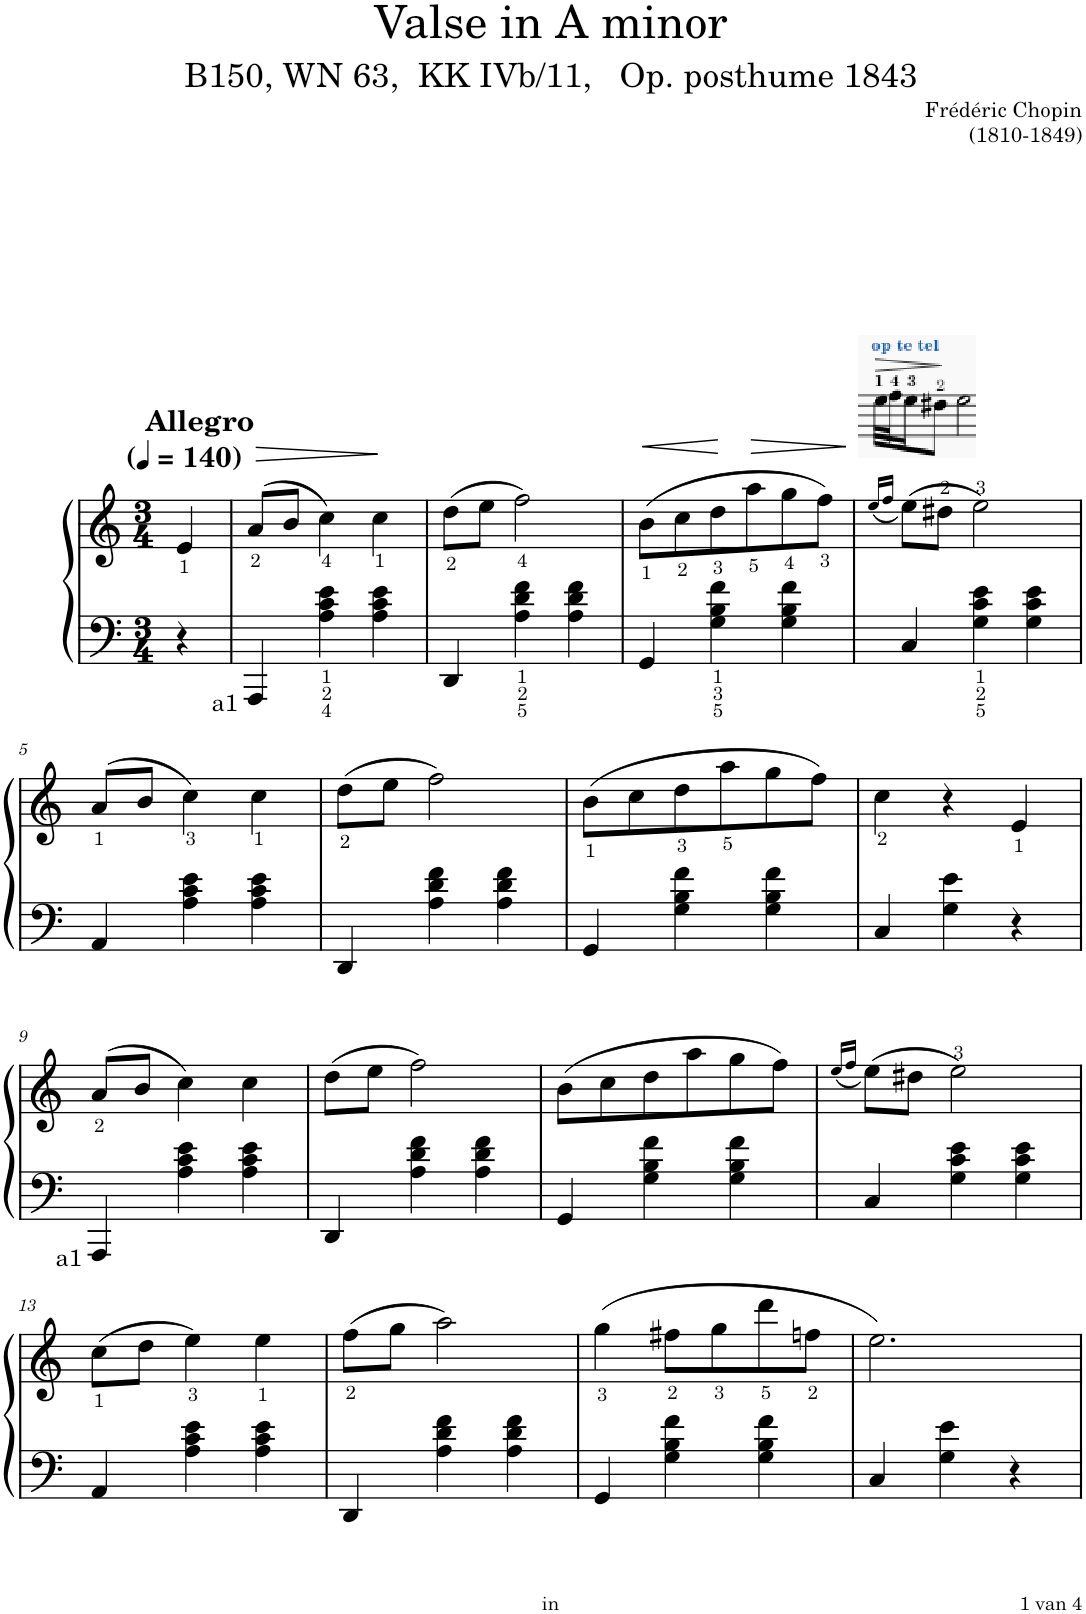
**kern	**kern	**dynam
*part1	*part1	*part1
*staff2	*staff1	*staff1/2
*I"Piano	*	*
*I'Pno.	*	*
*clefF4	*clefG2	*
*k[]	*k[]	*
*M3/4	*M3/4	*
*MM140	*MM140	*
=	=	=
!	!LO:TX:a:B:t=Allegro	!
4r	4e</	.
=1	=1	=1
!LO:TX:b:t=a1	!	!
!	!	!LO:HP:b
4AAA/	(8a</L	>
.	8b/J	.
4A\ 4c\ 4e\	4cc<\)	.
4A\ 4c\ 4e\	4cc<\	.
.	.	]
=2	=2	=2
4DD/	(8dd<\L	.
.	8ee\J	.
4A\ 4d\ 4f\	2ff<\)	.
4A\ 4d\ 4f\	.	.
=3	=3	=3
!	!	!LO:HP:b
4GG/	(8b<\L	<
.	8cc<\	.
4G\ 4B\ 4f\	8dd<\	.
!	!	!LO:HP:n=1:b
.	8aa<\	[ >
4G\ 4B\ 4f\	8gg<\	.
.	8ff<\J)	.
.	.	]
=4	=4	=4
.	(16qee/LL	.
.	16qff/JJ	.
4C/	(8ee\L)	.
.	8dd#X\J	.
4G\ 4c\ 4e\	2ee\)	.
4G\ 4c\ 4e\	.	.
!!LO:LB:g=z
=5	=5	=5
4AA/	(8a</L	.
.	8b/J	.
4A\ 4c\ 4e\	4cc<\)	.
4A\ 4c\ 4e\	4cc<\	.
=6	=6	=6
4DD/	(8dd<\L	.
.	8ee\J	.
4A\ 4d\ 4f\	2ff\)	.
4A\ 4d\ 4f\	.	.
=7	=7	=7
4GG/	(8b<\L	.
.	8cc\	.
4G\ 4B\ 4f\	8dd<\	.
.	8aa<\	.
4G\ 4B\ 4f\	8gg\	.
.	8ff\J)	.
=8	=8	=8
4C/	4cc<\	.
4G\ 4e\	4r	.
4r	4e</	.
!!LO:LB:g=z
=9	=9	=9
!LO:TX:b:t=a1	!	!
4AAA/	(8a</L	.
.	8b/J	.
4A\ 4c\ 4e\	4cc\)	.
4A\ 4c\ 4e\	4cc\	.
=10	=10	=10
4DD/	(8dd\L	.
.	8ee\J	.
4A\ 4d\ 4f\	2ff\)	.
4A\ 4d\ 4f\	.	.
=11	=11	=11
4GG/	(8b\L	.
.	8cc\	.
4G\ 4B\ 4f\	8dd\	.
.	8aa\	.
4G\ 4B\ 4f\	8gg\	.
.	8ff\J)	.
=12	=12	=12
.	(16qee/LL	.
.	16qff/JJ	.
4C/	(8ee\L)	.
.	8dd#X\J	.
4G\ 4c\ 4e\	2ee\)	.
4G\ 4c\ 4e\	.	.
!!LO:LB:g=z
=13	=13	=13
4AA/	(8cc<\L	.
.	8dd\J	.
4A\ 4c\ 4e\	4ee<\)	.
4A\ 4c\ 4e\	4ee<\	.
=14	=14	=14
4DD/	(8ff<\L	.
.	8gg\J	.
4A\ 4d\ 4f\	2aa\)	.
4A\ 4d\ 4f\	.	.
=15	=15	=15
4GG/	(4gg<\	.
4G\ 4B\ 4f\	8ff#X<\L	.
.	8gg<\	.
4G\ 4B\ 4f\	8ddd<\	.
.	8ffn<\J	.
=16	=16	=16
4C/	2.ee\)	.
4G\ 4e\	.	.
4r	.	.
=	=	=
*-	*-	*-
